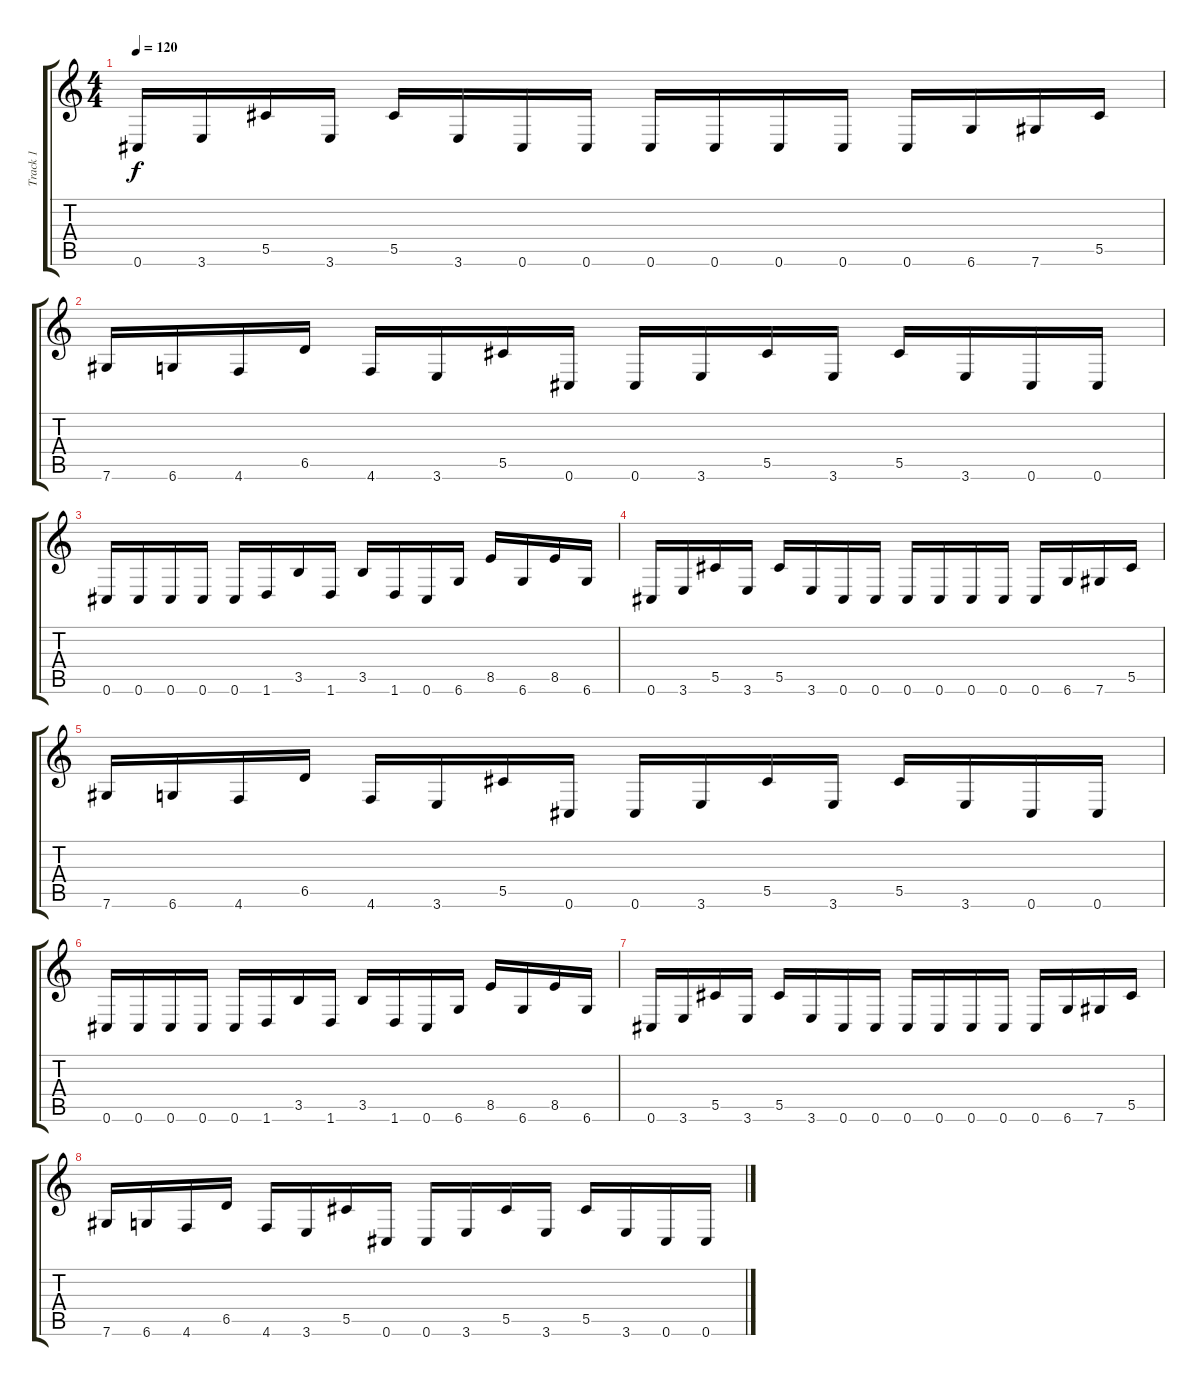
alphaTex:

\track ("Track 1" "Track 1") {instrument distortionguitar}
\staff {score tabs}
\tuning (Eb4 Bb3 Gb3 Db3 Ab2 Db2) {hide}
\ts (4 4)
\tempo 120
\clef g2
\ks c
0.6.16{dy f} 3.6.16 5.5.16 3.6.16 5.5.16 3.6.16 0.6.16 0.6.16 0.6.16 0.6.16 0.6.16 0.6.16 0.6.16 6.6.16 7.6.16 5.5.16 |
7.6.16 6.6.16 4.6.16 6.5.16 4.6.16 3.6.16 5.5.16 0.6.16 0.6.16 3.6.16 5.5.16 3.6.16 5.5.16 3.6.16 0.6.16 0.6.16 |
0.6.16 0.6.16 0.6.16 0.6.16 0.6.16 1.6.16 3.5.16 1.6.16 3.5.16 1.6.16 0.6.16 6.6.16 8.5.16 6.6.16 8.5.16 6.6.16 |
0.6.16 3.6.16 5.5.16 3.6.16 5.5.16 3.6.16 0.6.16 0.6.16 0.6.16 0.6.16 0.6.16 0.6.16 0.6.16 6.6.16 7.6.16 5.5.16 |
7.6.16 6.6.16 4.6.16 6.5.16 4.6.16 3.6.16 5.5.16 0.6.16 0.6.16 3.6.16 5.5.16 3.6.16 5.5.16 3.6.16 0.6.16 0.6.16 |
0.6.16 0.6.16 0.6.16 0.6.16 0.6.16 1.6.16 3.5.16 1.6.16 3.5.16 1.6.16 0.6.16 6.6.16 8.5.16 6.6.16 8.5.16 6.6.16 |
0.6.16 3.6.16 5.5.16 3.6.16 5.5.16 3.6.16 0.6.16 0.6.16 0.6.16 0.6.16 0.6.16 0.6.16 0.6.16 6.6.16 7.6.16 5.5.16 |
7.6.16 6.6.16 4.6.16 6.5.16 4.6.16 3.6.16 5.5.16 0.6.16 0.6.16 3.6.16 5.5.16 3.6.16 5.5.16 3.6.16 0.6.16 0.6.16
